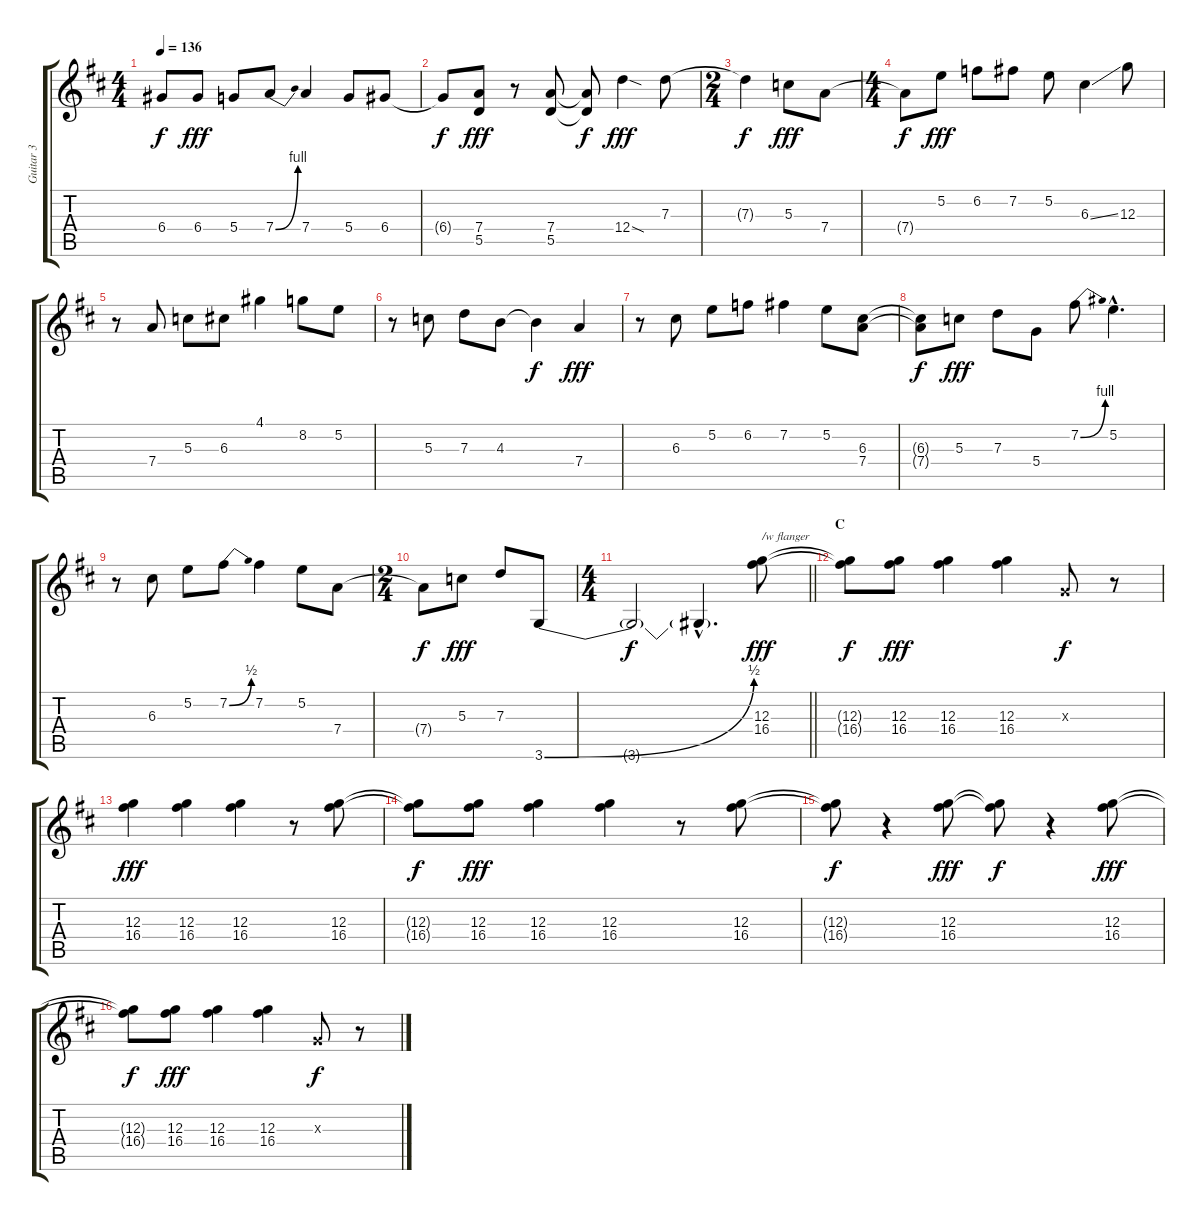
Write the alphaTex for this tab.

\track ("Guitar 3" "Guitar 3") {instrument distortionguitar}
\staff {score tabs}
\tuning (E4 B3 G3 D3 A2 E2) {hide}
\ts (4 4)
\tempo 136
\clef g2
\ks d
6.4{t}.8{dy f} 6.4.8{dy fff} 5.4.8 7.4{be (bend 0 0 60 4)}.8 7.4.4 5.4.8 6.4.8 |
6.4{t}.8{dy f} (7.4 5.5).8{dy fff} r.8 (7.4 5.5).8 (7.4{t} 5.5{t}).8{dy f} 12.4{sod}.4{dy fff} 7.3.8 |
\ts (2 4)
7.3{t}.4{dy f} 5.3.8{dy fff} 7.4.8 |
\ts (4 4)
7.4{t}.8{dy f} 5.2.8{dy fff} 6.2.8 7.2.8 5.2.8 6.3{ss}.4 12.3.8 |
r.8 7.4.8 5.3.8 6.3.8 4.1.4 8.2.8 5.2.8 |
r.8 5.3.8 7.3.8 4.3.8 4.3{t}.4{dy f} 7.4.4{dy fff} |
r.8 6.3.8 5.2.8 6.2.8 7.2.4 5.2.8 (6.3 7.4).8 |
(6.3{t} 7.4{t}).8{dy f} 5.3.8{dy fff} 7.3.8 5.4.8 7.2{be (bend 0 0 60 4)}.8 5.2{hac}.4{d} |
r.8 6.3.8 5.2.8 7.2{be (bend 0 0 60 2)}.8 7.2.4 5.2.8 7.4.8 |
\ts (2 4)
7.4{t}.8{dy f} 5.3.8{dy fff} 7.3.8 3.6{be (bend 0 0 60 2)}.8 |
\ts (4 4)
\barLineRight lightlight
3.6{t}.2{dy f} 3.6{hac t}.4{d} (12.3 16.4).8{txt "/w flanger" dy fff volume 7} |
\section ("" "C")
(12.3{t} 16.4{t}).8{dy f} (12.3 16.4).8{dy fff} (12.3 16.4).4 (12.3 16.4).4 0.3{x}.8{dy f} r.8 |
(12.3 16.4).4{dy fff} (12.3 16.4).4 (12.3 16.4).4 r.8 (12.3 16.4).8 |
(12.3{t} 16.4{t}).8{dy f} (12.3 16.4).8{dy fff} (12.3 16.4).4 (12.3 16.4).4 r.8 (12.3 16.4).8 |
(12.3{t} 16.4{t}).8{dy f} r.4 (12.3 16.4).8{dy fff} (12.3{t} 16.4{t}).8{dy f} r.4 (12.3 16.4).8{dy fff} |
(12.3{t} 16.4{t}).8{dy f} (12.3 16.4).8{dy fff} (12.3 16.4).4 (12.3 16.4).4 0.3{x}.8{dy f} r.8
